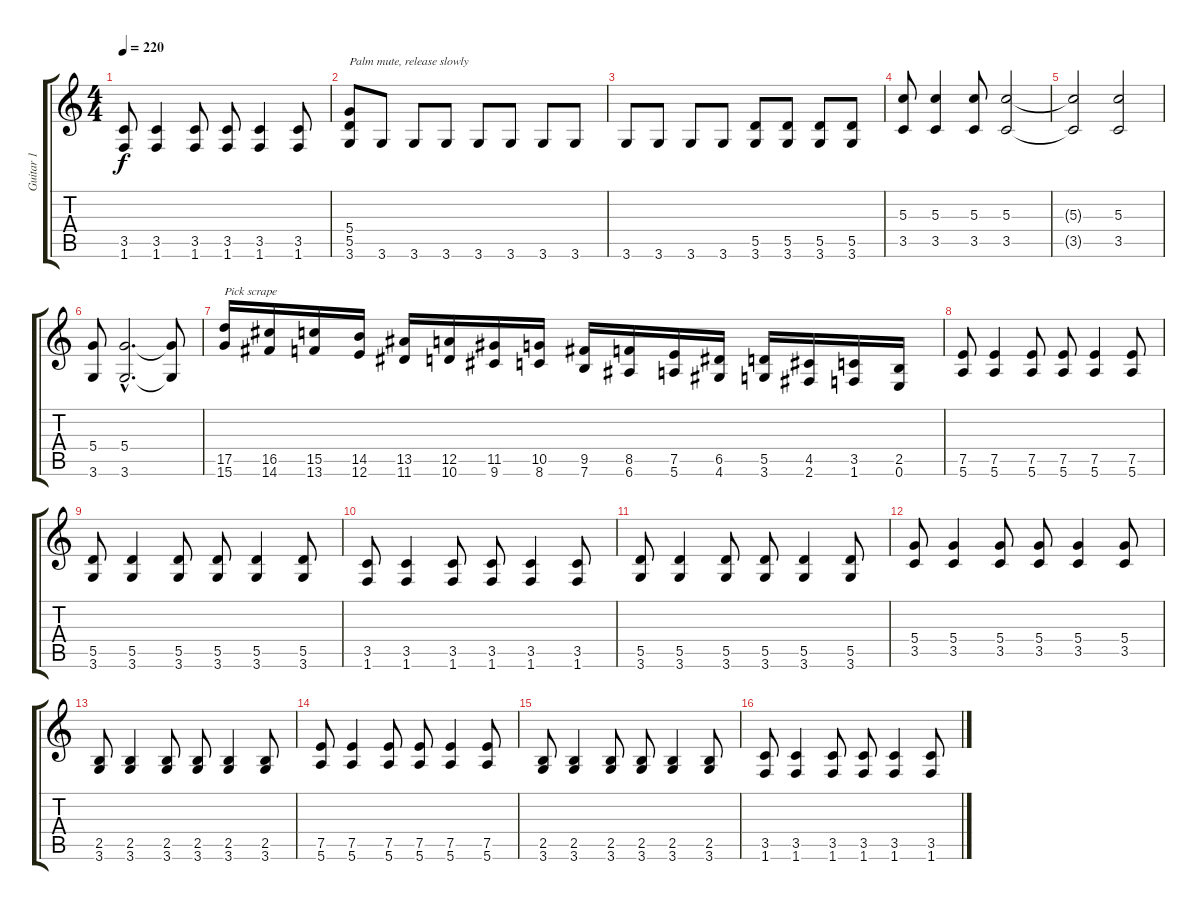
\track ("Guitar 1" "Guitar 1") {instrument overdrivenguitar}
\staff {score tabs}
\tuning (E4 B3 G3 D3 A2 E2) {hide}
\ts (4 4)
\tempo 220
\clef g2
\ks c
(3.5 1.6).8{dy f} (3.5 1.6).4 (3.5 1.6).8 (3.5 1.6).8 (3.5 1.6).4 (3.5 1.6).8 |
(5.4 5.5 3.6).8{txt "Palm mute, release slowly"} 3.6.8 3.6.8 3.6.8 3.6.8 3.6.8 3.6.8 3.6.8 |
3.6.8 3.6.8 3.6.8 3.6.8 (5.5 3.6).8 (5.5 3.6).8 (5.5 3.6).8 (5.5 3.6).8 |
(5.3 3.5).8 (5.3 3.5).4 (5.3 3.5).8 (5.3 3.5).2 |
(5.3{t} 3.5{t}).2 (5.3 3.5).2 |
(5.4 3.6).8 (5.4{hac} 3.6{hac}).2{d} (5.4{t} 3.6{t}).8 |
(17.5 15.6).16{txt "Pick scrape" instrument guitarfretnoise} (16.5 14.6).16 (15.5 13.6).16 (14.5 12.6).16 (13.5 11.6).16 (12.5 10.6).16 (11.5 9.6).16 (10.5 8.6).16 (9.5 7.6).16 (8.5 6.6).16 (7.5 5.6).16 (6.5 4.6).16 (5.5 3.6).16 (4.5 2.6).16 (3.5 1.6).16 (2.5 0.6).16 |
(7.5 5.6).8{instrument overdrivenguitar} (7.5 5.6).4 (7.5 5.6).8 (7.5 5.6).8 (7.5 5.6).4 (7.5 5.6).8 |
(5.5 3.6).8 (5.5 3.6).4 (5.5 3.6).8 (5.5 3.6).8 (5.5 3.6).4 (5.5 3.6).8 |
(3.5 1.6).8 (3.5 1.6).4 (3.5 1.6).8 (3.5 1.6).8 (3.5 1.6).4 (3.5 1.6).8 |
(5.5 3.6).8 (5.5 3.6).4 (5.5 3.6).8 (5.5 3.6).8 (5.5 3.6).4 (5.5 3.6).8 |
(5.4 3.5).8 (5.4 3.5).4 (5.4 3.5).8 (5.4 3.5).8 (5.4 3.5).4 (5.4 3.5).8 |
(2.5 3.6).8 (2.5 3.6).4 (2.5 3.6).8 (2.5 3.6).8 (2.5 3.6).4 (2.5 3.6).8 |
(7.5 5.6).8 (7.5 5.6).4 (7.5 5.6).8 (7.5 5.6).8 (7.5 5.6).4 (7.5 5.6).8 |
(2.5 3.6).8 (2.5 3.6).4 (2.5 3.6).8 (2.5 3.6).8 (2.5 3.6).4 (2.5 3.6).8 |
(3.5 1.6).8 (3.5 1.6).4 (3.5 1.6).8 (3.5 1.6).8 (3.5 1.6).4 (3.5 1.6).8
